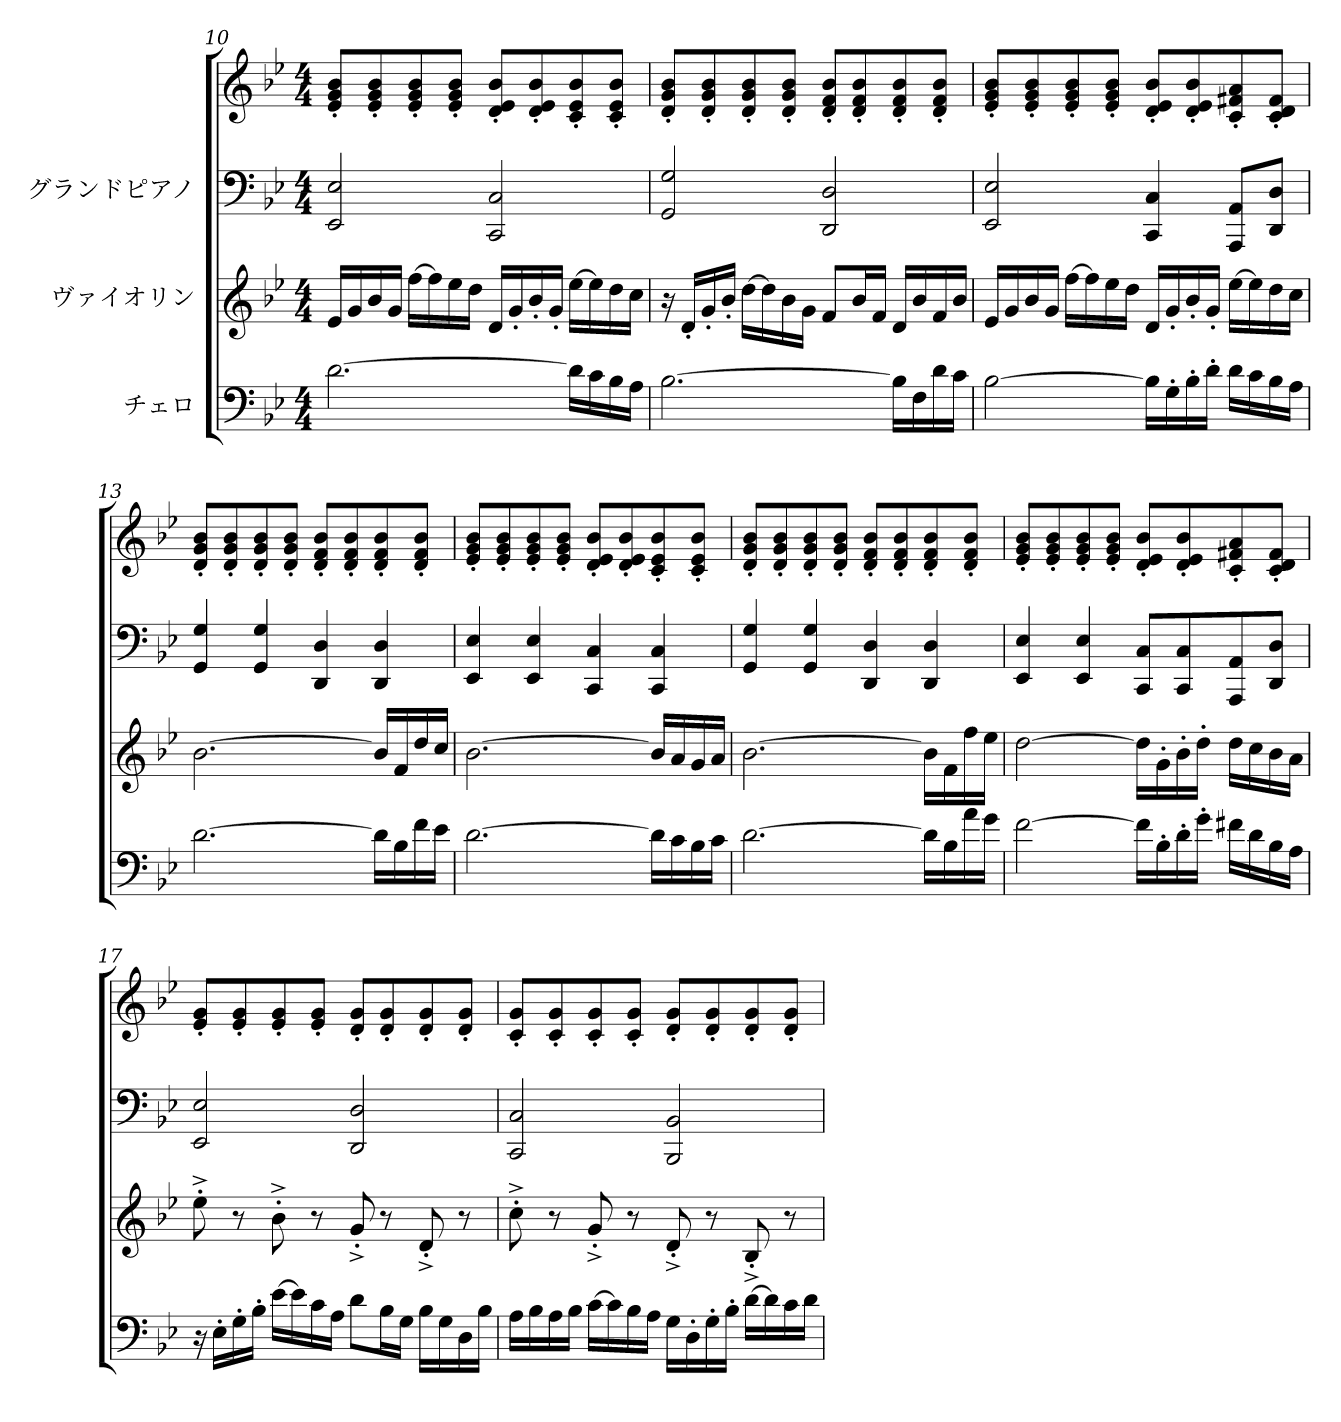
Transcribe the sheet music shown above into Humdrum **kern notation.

**kern	**kern	**kern	**kern
*part3	*part2	*part1	*part1
*staff4	*staff3	*staff2	*staff1
*I"チェロ	*I"ヴァイオリン	*I"グランドピアノ	*
!!LO:LB:g=z
*clefF4	*clefG2	*clefF4	*clefG2
*k[b-e-]	*k[b-e-]	*k[b-e-]	*k[b-e-]
*M4/4	*M4/4	*M4/4	*M4/4
=10	=10	=10	=10
[2.d\	16e-/LL	2EE-/ 2E-/	8e-/' 8g/' 8b-/'L
.	16g/	.	.
.	16b-/	.	8e-/' 8g/' 8b-/'
.	16g/JJ	.	.
.	[16ff\LL	.	8e-/' 8g/' 8b-/'
.	16ff\]	.	.
.	16ee-\	.	8e-/' 8g/' 8b-/'J
.	16dd\JJ	.	.
.	16d/LL	2CC/ 2C/	8d/' 8e-/' 8b-/'L
.	16g'/	.	.
.	16b-'/	.	8d/' 8e-/' 8b-/'
.	16g'/JJ	.	.
16d\LL]	[16ee-\LL	.	8c/' 8e-/' 8b-/'
16c\	16ee-\]	.	.
16B-\	16dd\	.	8c/' 8e-/' 8b-/'J
16A\JJ	16cc\JJ	.	.
=11	=11	=11	=11
[2.B-\	16r	2GG/ 2G/	8d/' 8g/' 8b-/'L
.	16d'/LL	.	.
.	16g'/	.	8d/' 8g/' 8b-/'
.	16b-'/JJ	.	.
.	[16dd\LL	.	8d/' 8g/' 8b-/'
.	16dd\]	.	.
.	16b-\	.	8d/' 8g/' 8b-/'J
.	16g\JJ	.	.
.	8f/L	2DD/ 2D/	8d/' 8f/' 8b-/'L
.	16b-/L	.	8d/' 8f/' 8b-/'
.	16f/JJ	.	.
16B-\LL]	16d/LL	.	8d/' 8f/' 8b-/'
16F\	16b-/	.	.
16d\	16f/	.	8d/' 8f/' 8b-/'J
16c\JJ	16b-/JJ	.	.
=12	=12	=12	=12
[2B-\	16e-/LL	2EE-/ 2E-/	8e-/' 8g/' 8b-/'L
.	16g/	.	.
.	16b-/	.	8e-/' 8g/' 8b-/'
.	16g/JJ	.	.
.	[16ff\LL	.	8e-/' 8g/' 8b-/'
.	16ff\]	.	.
.	16ee-\	.	8e-/' 8g/' 8b-/'J
.	16dd\JJ	.	.
16B-\LL]	16d/LL	4CC/ 4C/	8d/' 8e-/' 8b-/'L
16G'\	16g'/	.	.
16B-'\	16b-'/	.	8d/' 8e-/' 8b-/'
16d'\JJ	16g'/JJ	.	.
16d\LL	[16ee-\LL	8AAA/ 8AA/L	8c/' 8f#X/' 8a/'
16c\	16ee-\]	.	.
16B-\	16dd\	8DD/ 8D/J	8c/' 8d/' 8f#/'J
16A\JJ	16cc\JJ	.	.
!!LO:PB:g=z
=13	=13	=13	=13
[2.d\	[2.b-\	4GG/ 4G/	8d/' 8g/' 8b-/'L
.	.	.	8d/' 8g/' 8b-/'
.	.	4GG/ 4G/	8d/' 8g/' 8b-/'
.	.	.	8d/' 8g/' 8b-/'J
.	.	4DD/ 4D/	8d/' 8f/' 8b-/'L
.	.	.	8d/' 8f/' 8b-/'
16d\LL]	16b-/LL]	4DD/ 4D/	8d/' 8f/' 8b-/'
16B-\	16f/	.	.
16f\	16dd/	.	8d/' 8f/' 8b-/'J
16e-\JJ	16cc/JJ	.	.
=14	=14	=14	=14
[2.d\	[2.b-\	4EE-/ 4E-/	8e-/' 8g/' 8b-/'L
.	.	.	8e-/' 8g/' 8b-/'
.	.	4EE-/ 4E-/	8e-/' 8g/' 8b-/'
.	.	.	8e-/' 8g/' 8b-/'J
.	.	4CC/ 4C/	8d/' 8e-/' 8b-/'L
.	.	.	8d/' 8e-/' 8b-/'
16d\LL]	16b-/LL]	4CC/ 4C/	8c/' 8e-/' 8b-/'
16c\	16a/	.	.
16B-\	16g/	.	8c/' 8e-/' 8b-/'J
16c\JJ	16a/JJ	.	.
=15	=15	=15	=15
[2.d\	[2.b-\	4GG/ 4G/	8d/' 8g/' 8b-/'L
.	.	.	8d/' 8g/' 8b-/'
.	.	4GG/ 4G/	8d/' 8g/' 8b-/'
.	.	.	8d/' 8g/' 8b-/'J
.	.	4DD/ 4D/	8d/' 8f/' 8b-/'L
.	.	.	8d/' 8f/' 8b-/'
16d\LL]	16b-\LL]	4DD/ 4D/	8d/' 8f/' 8b-/'
16B-\	16f\	.	.
16a\	16ff\	.	8d/' 8f/' 8b-/'J
16g\JJ	16ee-\JJ	.	.
=16	=16	=16	=16
[2f\	[2dd\	4EE-/ 4E-/	8e-/' 8g/' 8b-/'L
.	.	.	8e-/' 8g/' 8b-/'
.	.	4EE-/ 4E-/	8e-/' 8g/' 8b-/'
.	.	.	8e-/' 8g/' 8b-/'J
16f\LL]	16dd\LL]	8CC/ 8C/L	8d/' 8e-/' 8b-/'L
16B-'\	16g'\	.	.
16d'\	16b-'\	8CC/ 8C/	8d/' 8e-/' 8b-/'
16g'\JJ	16dd'\JJ	.	.
16f#X\LL	16dd\LL	8AAA/ 8AA/	8c/' 8f#X/' 8a/'
16d\	16cc\	.	.
16B-\	16b-\	8DD/ 8D/J	8c/' 8d/' 8f#/'J
16A\JJ	16a\JJ	.	.
!!LO:LB:g=z
=17	=17	=17	=17
16r	8ee-'^\	2EE-/ 2E-/	8e-/' 8g/'L
16E-'\LL	.	.	.
16G'\	8r	.	8e-/' 8g/'
16B-'\JJ	.	.	.
[16e-\LL	8b-'^\	.	8e-/' 8g/'
16e-\]	.	.	.
16c\	8r	.	8e-/' 8g/'J
16A\JJ	.	.	.
8d\L	8g'^/	2DD/ 2D/	8d/' 8g/'L
16B-\L	8r	.	8d/' 8g/'
16G\JJ	.	.	.
16B-\LL	8d'^/	.	8d/' 8g/'
16G\	.	.	.
16D\	8r	.	8d/' 8g/'J
16B-\JJ	.	.	.
=18	=18	=18	=18
16A\LL	8cc'^\	2CC/ 2C/	8c/' 8g/'L
16B-\	.	.	.
16A\	8r	.	8c/' 8g/'
16B-\JJ	.	.	.
[16c\LL	8g'^/	.	8c/' 8g/'
16c\]	.	.	.
16B-\	8r	.	8c/' 8g/'J
16A\JJ	.	.	.
16G\LL	8d'^/	2BBB-/ 2BB-/	8d/' 8g/'L
16D'\	.	.	.
16G'\	8r	.	8d/' 8g/'
16B-'\JJ	.	.	.
[16d\LL	8B-'^/	.	8d/' 8g/'
16d\]	.	.	.
16c\	8r	.	8d/' 8g/'J
16d\JJ	.	.	.
=	=	=	=
*-	*-	*-	*-
